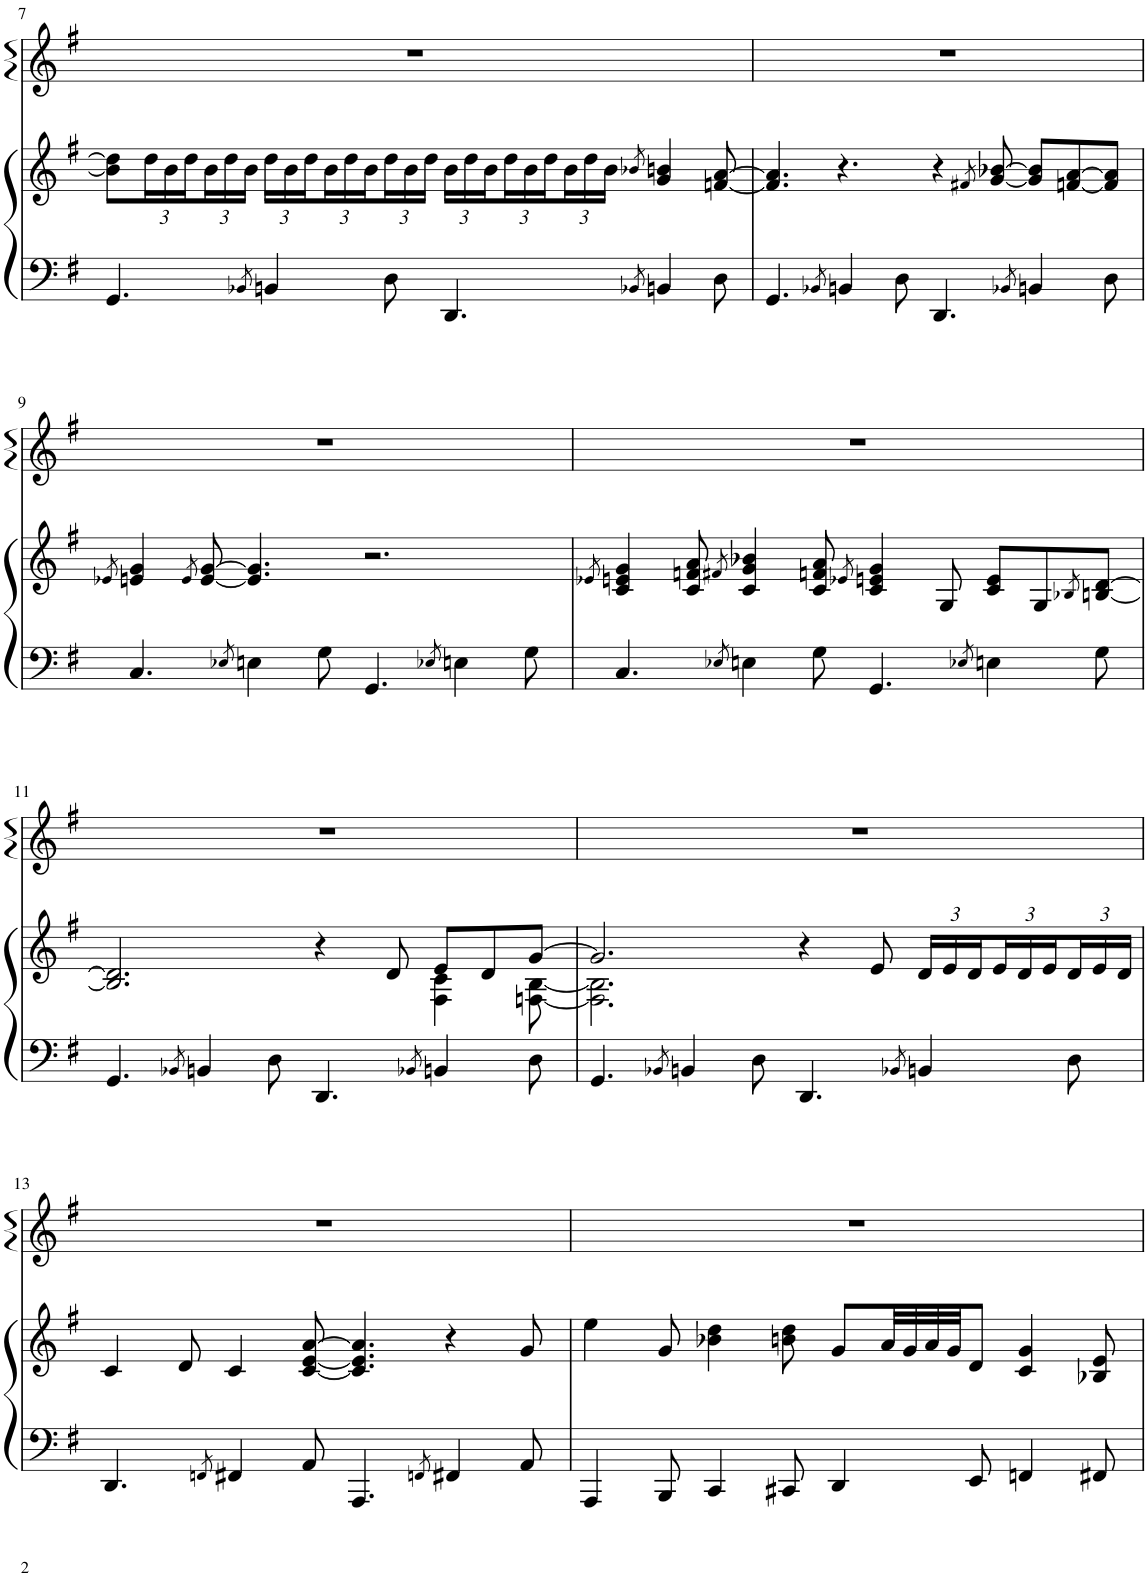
**kern	**kern	**kern
*part2	*part2	*part1
*staff3	*staff2	*staff1
*I"Piano	*	*I"Piano
*I'Pno	*	*I'Pno
!!LO:PB:g=z
*clefF4	*clefG2	*clefG2
*k[f#]	*k[f#]	*k[f#]
*M12/8	*M12/8	*M12/8
=7	=7	=7
4.GG/	8b\] 8dd\]L	1.r
*	*Xbrackettup	*
.	24dd\L	.
.	24b\	.
.	24dd\	.
.	24b\	.
.	24dd\	.
.	24b\JJ	.
8qBB-X/	.	.
4BBn/	24dd\LL	.
.	24b\	.
.	24dd\	.
.	24b\	.
.	24dd\	.
.	24b\	.
8D\	24dd\	.
.	24b\	.
.	24dd\JJ	.
4.DD/	24b\LL	.
.	24dd\	.
.	24b\	.
.	24dd\	.
.	24b\	.
.	24dd\	.
.	24b\	.
.	24dd\	.
.	24b\JJ	.
8qBB-X/	8qb-X/	.
4BBn/	4g/ 4bn/	.
8D\	[8fn/ [8a/	.
=8	=8	=8
4.GG/	4.f/] 4.a/]	1.r
8qBB-X/	.	.
4BBn/	4.r	.
8D\	.	.
4.DD/	4r	.
.	8qf#X/	.
.	[8g/ [8b-X/	.
8qBB-X/	.	.
4BBn/	8g/] 8b-/]L	.
.	[8fn/ [8a/	.
8D\	8f/] 8a/]J	.
!!LO:LB:g=z
=9	=9	=9
.	8qe-X/	.
4.C/	4en/ 4g/	1.r
.	8qe/	.
.	[8e/ [8g/	.
8qE-X/	.	.
4En\	4.e/] 4.g/]	.
8G\	.	.
4.GG/	2.r	.
8qE-X/	.	.
4En\	.	.
8G\	.	.
=10	=10	=10
.	8qe-X/	.
4.C/	4c/ 4en/ 4g/	1.r
.	8c/ 8fn/ 8a/	.
8qE-X/	8qf#X/	.
4En\	4c/ 4g/ 4b-X/	.
8G\	8c/ 8fn/ 8a/	.
.	8qe-X/	.
4.GG/	4c/ 4en/ 4g/	.
.	8G/	.
8qE-X/	.	.
4En\	8c/ 8e/L	.
.	8G/	.
.	8qB-X/	.
8G\	[8Bn/ [8d/J	.
!!LO:LB:g=z
=11	=11	=11
*	*^	*
4.GG/	2.B/] 2.d/]	2.ryy	1.r
8qBB-X/	.	.	.
4BBn/	.	.	.
8D\	.	.	.
4.DD/	4r	4ryy	.
.	8d/	8ryy	.
8qBB-X/	.	.	.
4BBn/	8e/L	4F#\ 4c\	.
.	8d/	.	.
8D\	[8g/J	[8Fn\ [8B\	.
=12	=12	=12	=12
4.GG/	2.g/]	2.F\] 2.B\]	1.r
8qBB-X/	.	.	.
4BBn/	.	.	.
8D\	.	.	.
4.DD/	4r	4ryy	.
.	8e/	8ryy	.
8qBB-X/	.	.	.
4BBn/	24d/LL	4.ryy	.
.	24e/	.	.
.	24d/	.	.
.	24e/	.	.
.	24d/	.	.
.	24e/	.	.
8D\	24d/	.	.
.	24e/	.	.
.	24d/JJ	.	.
*	*v	*v	*
!!LO:LB:g=z
=13	=13	=13
4.DD/	4c/	1.r
.	8d/	.
8qFFn/	.	.
4FF#X/	4c/	.
8AA/	[8c/ [8e/ [8a/	.
4.AAA/	4.c/] 4.e/] 4.a/]	.
8qFFn/	.	.
4FF#X/	4r	.
8AA/	8g/	.
=14	=14	=14
4AAA/	4ee\	1.r
8BBB/	8g/	.
4CC/	4b-X\ 4dd\	.
8CC#X/	8bn\ 8dd\	.
4DD/	8g/L	.
.	32a/LL	.
.	32g/	.
.	32a/	.
.	32g/JJ	.
8EE/	8d/J	.
4FFn/	4c/ 4g/	.
8FF#X/	8B-X/ 8e/	.
=	=	=
*-	*-	*-
